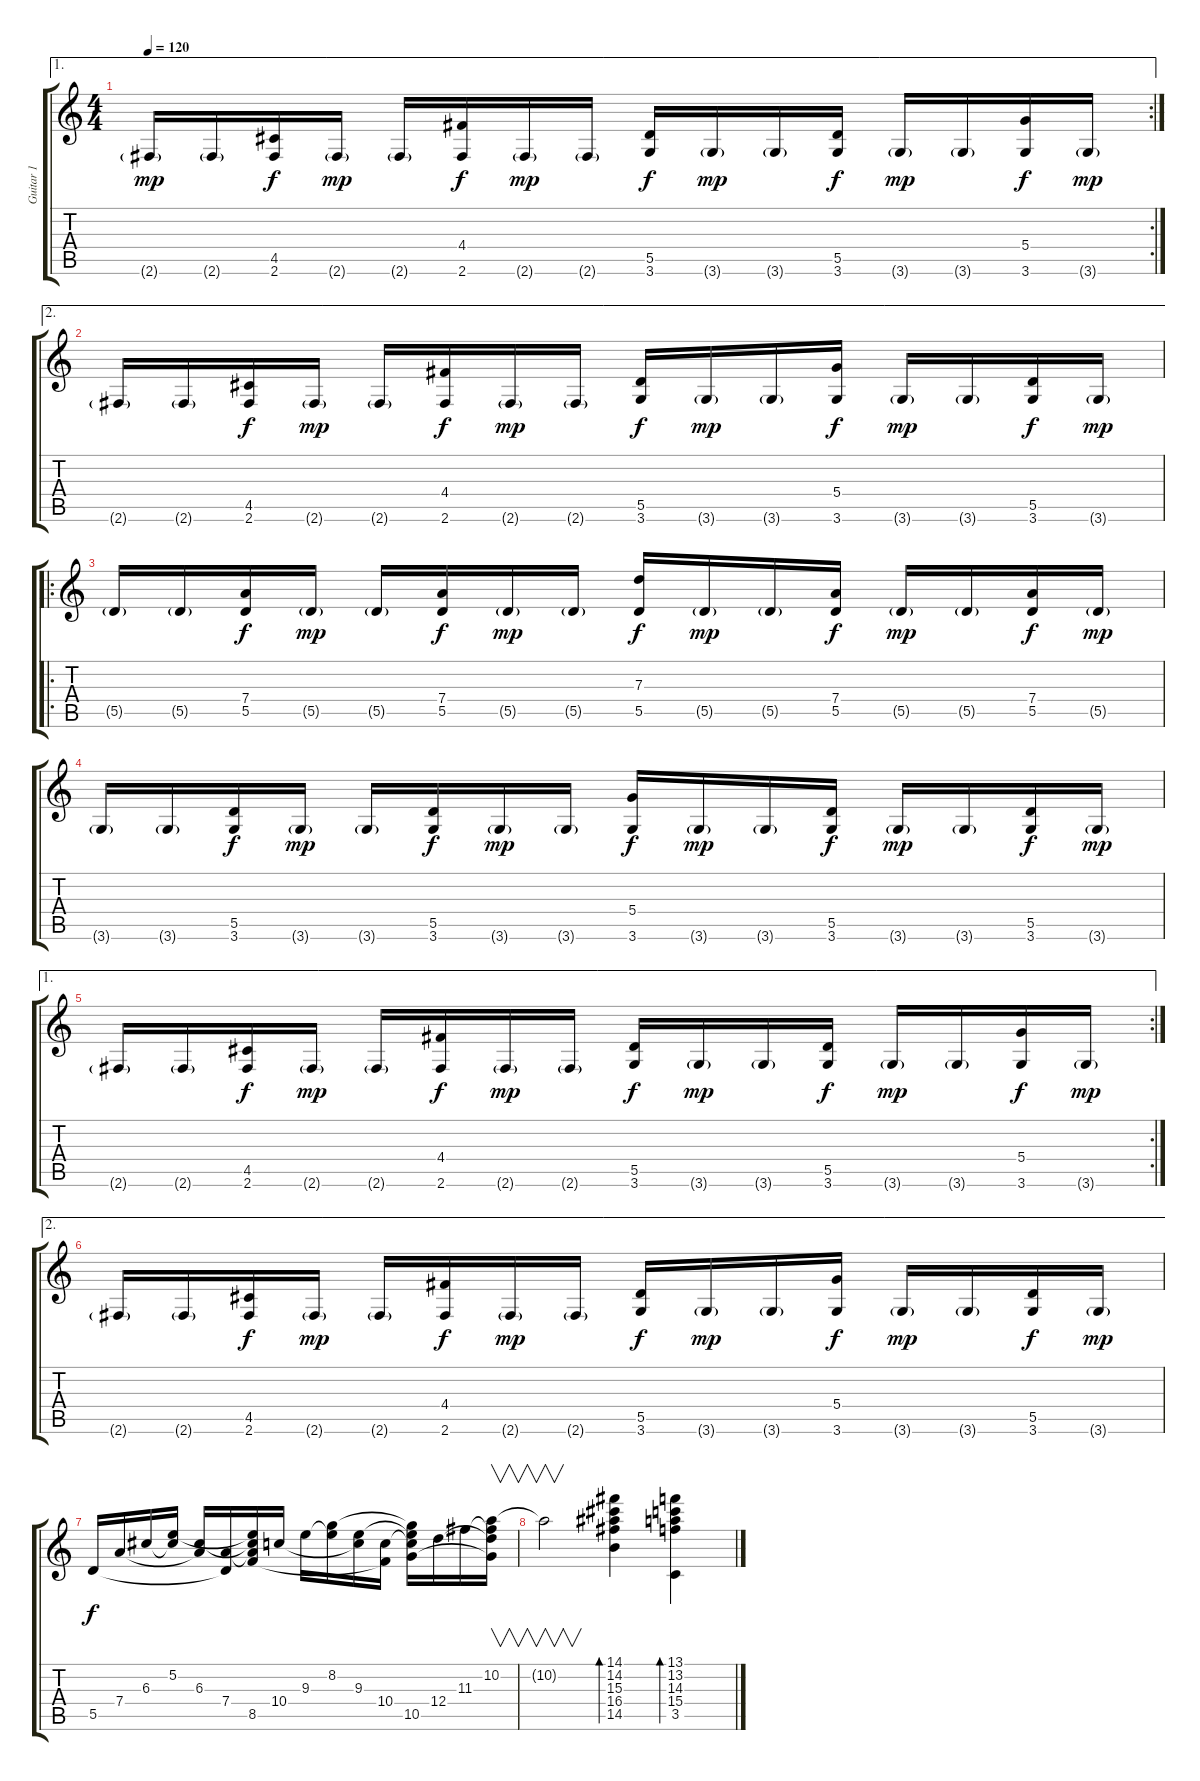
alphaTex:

\track ("Guitar 1" "Guitar 1") {instrument overdrivenguitar}
\staff {score tabs}
\tuning (E4 B3 G3 D3 A2 E2) {hide}
\ae 1
\rc 2
\ts (4 4)
\tempo 120
\clef g2
\ks c
2.6{g}.16{dy mp} 2.6{g}.16 (4.5 2.6).16{dy f} 2.6{g}.16{dy mp} 2.6{g}.16 (4.4 2.6).16{dy f} 2.6{g}.16{dy mp} 2.6{g}.16 (5.5 3.6).16{dy f} 3.6{g}.16{dy mp} 3.6{g}.16 (5.5 3.6).16{dy f} 3.6{g}.16{dy mp} 3.6{g}.16 (5.4 3.6).16{dy f} 3.6{g}.16{dy mp} |
\ae 2
2.6{g}.16 2.6{g}.16 (4.5 2.6).16{dy f} 2.6{g}.16{dy mp} 2.6{g}.16 (4.4 2.6).16{dy f} 2.6{g}.16{dy mp} 2.6{g}.16 (5.5 3.6).16{dy f} 3.6{g}.16{dy mp} 3.6{g}.16 (5.4 3.6).16{dy f} 3.6{g}.16{dy mp} 3.6{g}.16 (5.5 3.6).16{dy f} 3.6{g}.16{dy mp} |
\ro
5.5{g}.16 5.5{g}.16 (7.4 5.5).16{dy f} 5.5{g}.16{dy mp} 5.5{g}.16 (7.4 5.5).16{dy f} 5.5{g}.16{dy mp} 5.5{g}.16 (7.3 5.5).16{dy f} 5.5{g}.16{dy mp} 5.5{g}.16 (7.4 5.5).16{dy f} 5.5{g}.16{dy mp} 5.5{g}.16 (7.4 5.5).16{dy f} 5.5{g}.16{dy mp} |
3.6{g}.16 3.6{g}.16 (5.5 3.6).16{dy f} 3.6{g}.16{dy mp} 3.6{g}.16 (5.5 3.6).16{dy f} 3.6{g}.16{dy mp} 3.6{g}.16 (5.4 3.6).16{dy f} 3.6{g}.16{dy mp} 3.6{g}.16 (5.5 3.6).16{dy f} 3.6{g}.16{dy mp} 3.6{g}.16 (5.5 3.6).16{dy f} 3.6{g}.16{dy mp} |
\ae 1
\rc 2
2.6{g}.16 2.6{g}.16 (4.5 2.6).16{dy f} 2.6{g}.16{dy mp} 2.6{g}.16 (4.4 2.6).16{dy f} 2.6{g}.16{dy mp} 2.6{g}.16 (5.5 3.6).16{dy f} 3.6{g}.16{dy mp} 3.6{g}.16 (5.5 3.6).16{dy f} 3.6{g}.16{dy mp} 3.6{g}.16 (5.4 3.6).16{dy f} 3.6{g}.16{dy mp} |
\ae 2
2.6{g}.16 2.6{g}.16 (4.5 2.6).16{dy f} 2.6{g}.16{dy mp} 2.6{g}.16 (4.4 2.6).16{dy f} 2.6{g}.16{dy mp} 2.6{g}.16 (5.5 3.6).16{dy f} 3.6{g}.16{dy mp} 3.6{g}.16 (5.4 3.6).16{dy f} 3.6{g}.16{dy mp} 3.6{g}.16 (5.5 3.6).16{dy f} 3.6{g}.16{dy mp} |
5.5.16{dy f instrument acousticguitarnylon} 7.4.16 6.3.16 (5.2 6.3{t}).16 (6.3 7.4{t}).16 (7.4 5.5{t}).16 (5.2{t} 6.3{t} 7.4{t} 8.5).16 10.4.16 9.3.16 (8.2 9.3{t}).16 (9.3 10.4{t}).16 (10.4 8.5{t}).16 (8.2{t} 9.3{t} 10.4{t} 10.5).16 12.4.16 11.3.16 (10.2 11.3{t} 12.4{t} 10.5{t}).16{v} |
10.2{t}.2{v} (14.1 14.2 15.3 16.4 14.5).4{bd 120} (13.1 13.2 14.3 15.4 3.5).4{bd 120}
